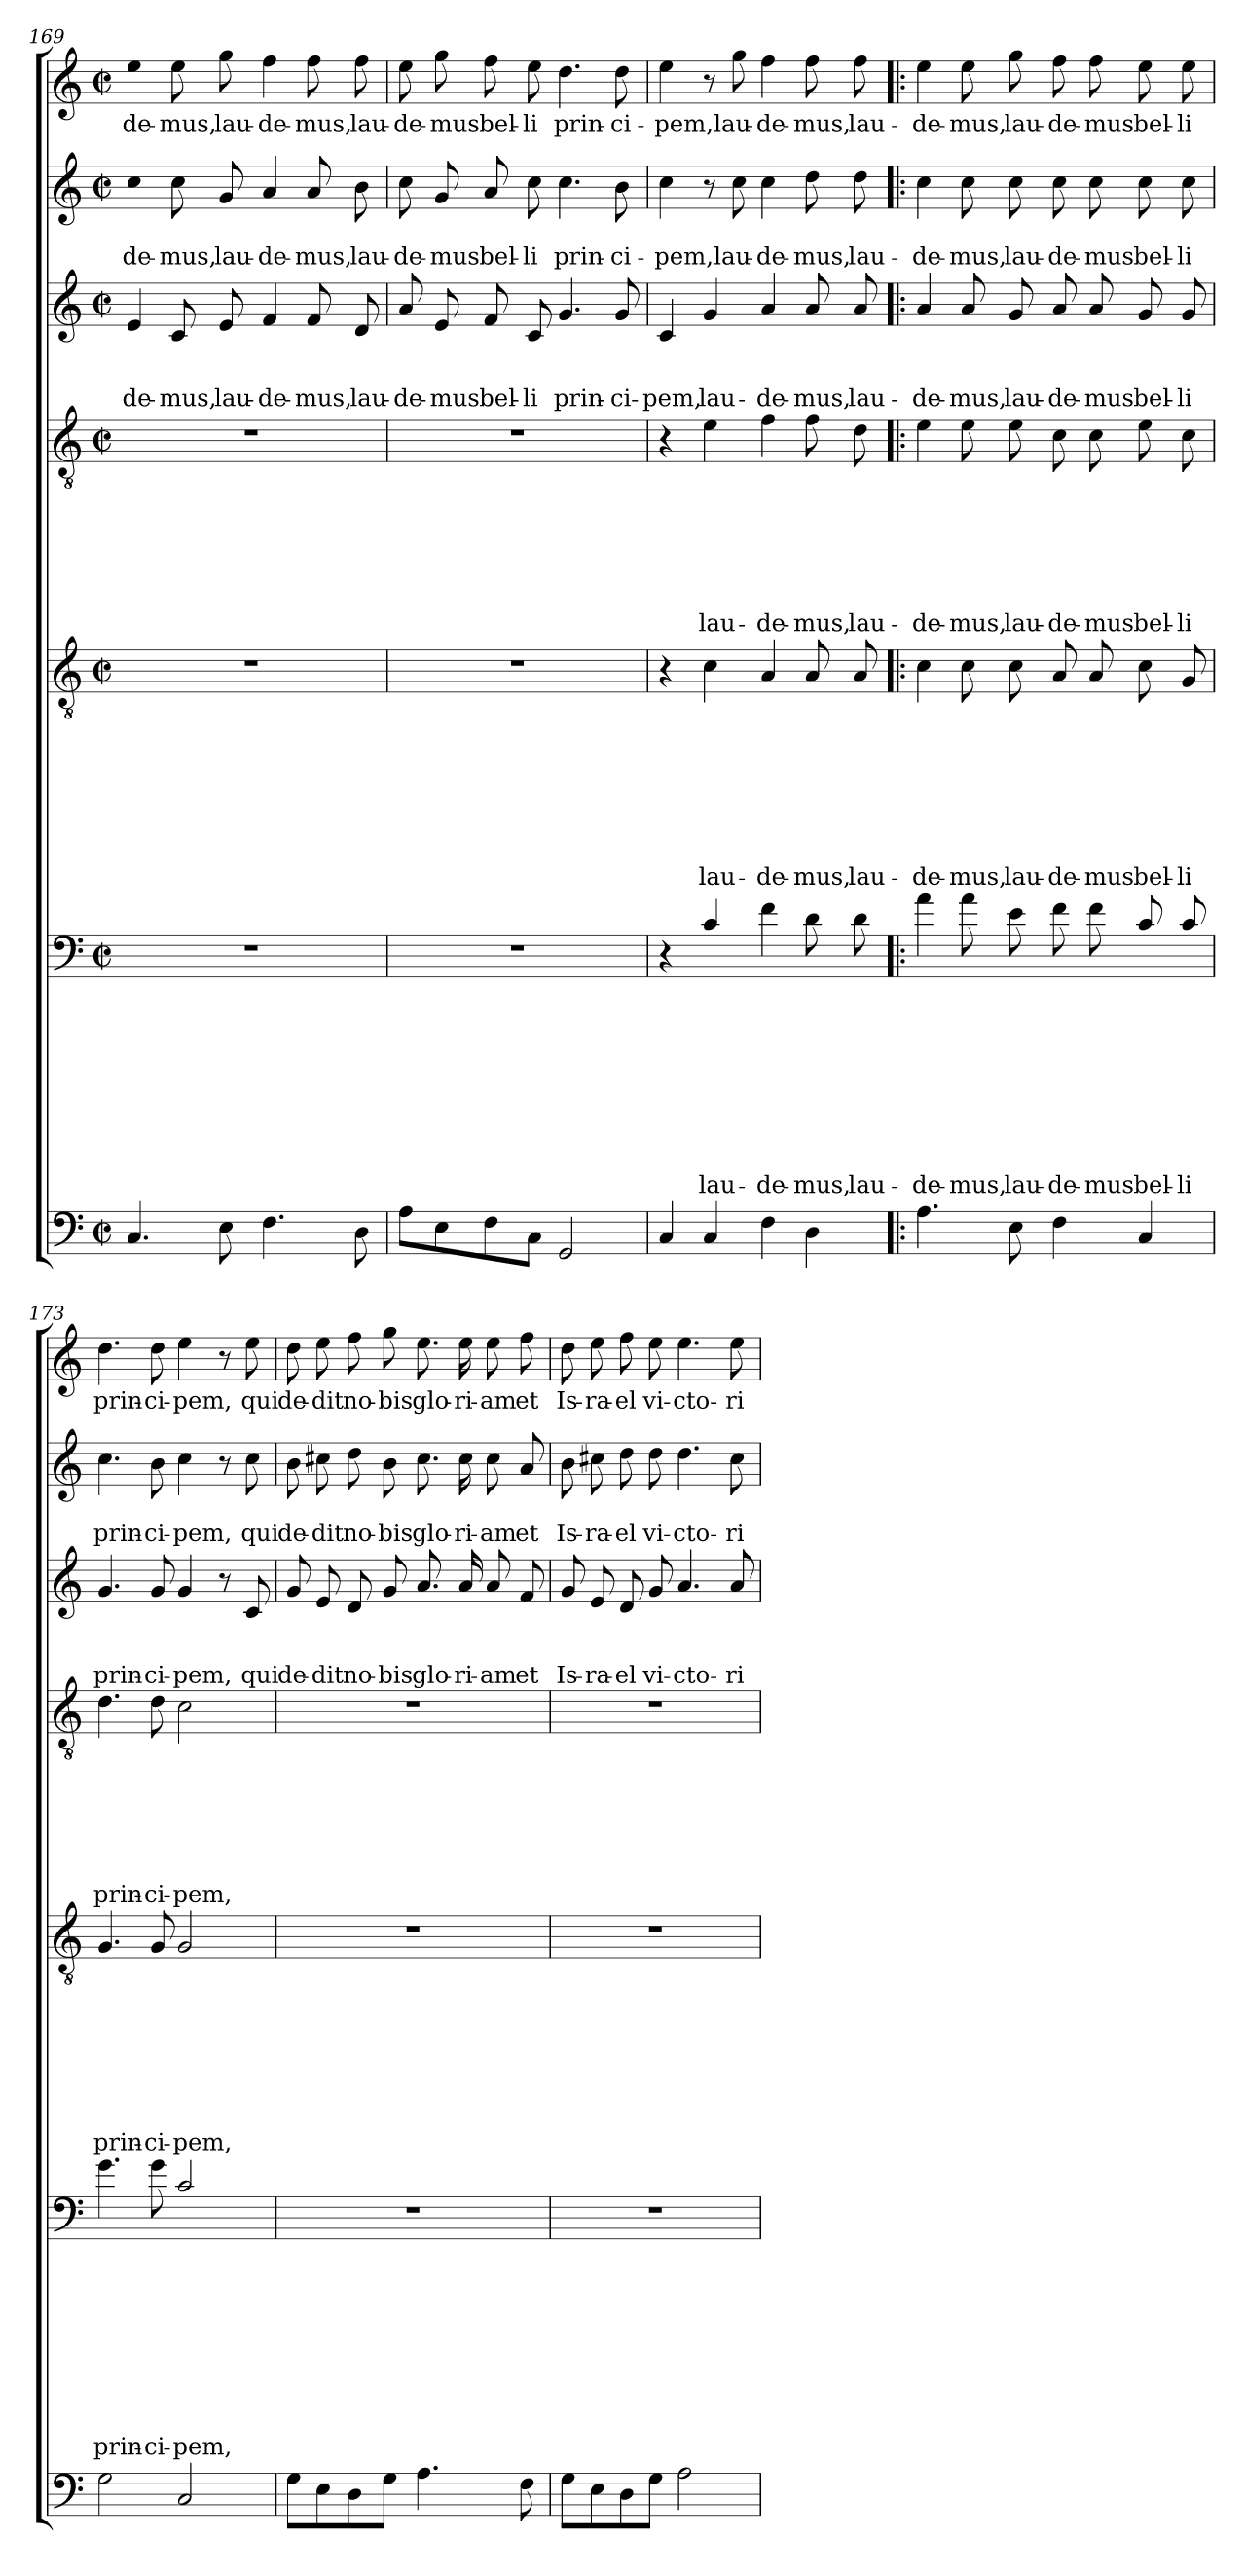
**kern	**kern	**text	**text	**text	**text	**text	**text	**text	**text	**text	**kern	**text	**text	**text	**text	**text	**text	**text	**text	**kern	**text	**text	**text	**text	**text	**text	**text	**kern	**text	**text	**text	**kern	**text	**text	**kern	**text
*part7	*part6	*part6	*part6	*part6	*part6	*part6	*part6	*part6	*part6	*part6	*part5	*part5	*part5	*part5	*part5	*part5	*part5	*part5	*part5	*part4	*part4	*part4	*part4	*part4	*part4	*part4	*part4	*part3	*part3	*part3	*part3	*part2	*part2	*part2	*part1	*part1
*staff7	*staff6	*staff6	*staff6	*staff6	*staff6	*staff6	*staff6	*staff6	*staff6	*staff6	*staff5	*staff5	*staff5	*staff5	*staff5	*staff5	*staff5	*staff5	*staff5	*staff4	*staff4	*staff4	*staff4	*staff4	*staff4	*staff4	*staff4	*staff3	*staff3	*staff3	*staff3	*staff2	*staff2	*staff2	*staff1	*staff1
*clefF4	*clefF4	*	*	*	*	*	*	*	*	*	*clefGv2	*	*	*	*	*	*	*	*	*clefGv2	*	*	*	*	*	*	*	*clefG2	*	*	*	*clefG2	*	*	*clefG2	*
*	*ITrd8c14	*	*	*	*	*	*	*	*	*	*	*	*	*	*	*	*	*	*	*	*	*	*	*	*	*	*	*	*	*	*	*	*	*	*	*
*k[]	*k[]	*	*	*	*	*	*	*	*	*	*k[]	*	*	*	*	*	*	*	*	*k[]	*	*	*	*	*	*	*	*k[]	*	*	*	*k[]	*	*	*k[]	*
*C:	*C:	*	*	*	*	*	*	*	*	*	*C:	*	*	*	*	*	*	*	*	*C:	*	*	*	*	*	*	*	*C:	*	*	*	*C:	*	*	*C:	*
*M2/2	*M2/2	*	*	*	*	*	*	*	*	*	*M2/2	*	*	*	*	*	*	*	*	*M2/2	*	*	*	*	*	*	*	*M2/2	*	*	*	*M2/2	*	*	*M2/2	*
*met(c|)	*met(c|)	*	*	*	*	*	*	*	*	*	*met(c|)	*	*	*	*	*	*	*	*	*met(c|)	*	*	*	*	*	*	*	*met(c|)	*	*	*	*met(c|)	*	*	*met(c|)	*
=169	=169	=169	=169	=169	=169	=169	=169	=169	=169	=169	=169	=169	=169	=169	=169	=169	=169	=169	=169	=169	=169	=169	=169	=169	=169	=169	=169	=169	=169	=169	=169	=169	=169	=169	=169	=169
!	!	!	!	!	!	!	!	!	!	!	!	!	!	!	!	!	!	!	!	!	!	!	!	!	!	!	!	!	!	!	!LO:LY:b	!	!	!LO:LY:b	!	!LO:LY:b
4.C/	1r	.	.	.	.	.	.	.	.	.	1r	.	.	.	.	.	.	.	.	1r	.	.	.	.	.	.	.	4e/	.	.	-de-	4cc\	.	-de-	4ee\	-de-
!	!	!	!	!	!	!	!	!	!	!	!	!	!	!	!	!	!	!	!	!	!	!	!	!	!	!	!	!	!	!	!LO:LY:b	!	!	!LO:LY:b	!	!LO:LY:b
.	.	.	.	.	.	.	.	.	.	.	.	.	.	.	.	.	.	.	.	.	.	.	.	.	.	.	.	8c/	.	.	-mus,	8cc\	.	-mus,	8ee\	-mus,
!	!	!	!	!	!	!	!	!	!	!	!	!	!	!	!	!	!	!	!	!	!	!	!	!	!	!	!	!	!	!	!LO:LY:b	!	!	!LO:LY:b	!	!LO:LY:b
8E\	.	.	.	.	.	.	.	.	.	.	.	.	.	.	.	.	.	.	.	.	.	.	.	.	.	.	.	8e/	.	.	lau-	8g/	.	lau-	8gg\	lau-
!	!	!	!	!	!	!	!	!	!	!	!	!	!	!	!	!	!	!	!	!	!	!	!	!	!	!	!	!	!	!	!LO:LY:b	!	!	!LO:LY:b	!	!LO:LY:b
4.F\	.	.	.	.	.	.	.	.	.	.	.	.	.	.	.	.	.	.	.	.	.	.	.	.	.	.	.	4f/	.	.	-de-	4a/	.	-de-	4ff\	-de-
!	!	!	!	!	!	!	!	!	!	!	!	!	!	!	!	!	!	!	!	!	!	!	!	!	!	!	!	!	!	!	!LO:LY:b	!	!	!LO:LY:b	!	!LO:LY:b
.	.	.	.	.	.	.	.	.	.	.	.	.	.	.	.	.	.	.	.	.	.	.	.	.	.	.	.	8f/	.	.	-mus,	8a/	.	-mus,	8ff\	-mus,
!	!	!	!	!	!	!	!	!	!	!	!	!	!	!	!	!	!	!	!	!	!	!	!	!	!	!	!	!	!	!	!LO:LY:b	!	!	!LO:LY:b	!	!LO:LY:b
8D\	.	.	.	.	.	.	.	.	.	.	.	.	.	.	.	.	.	.	.	.	.	.	.	.	.	.	.	8d/	.	.	lau-	8b\	.	lau-	8ff\	lau-
!!LO:PB:g=z
=170	=170	=170	=170	=170	=170	=170	=170	=170	=170	=170	=170	=170	=170	=170	=170	=170	=170	=170	=170	=170	=170	=170	=170	=170	=170	=170	=170	=170	=170	=170	=170	=170	=170	=170	=170	=170
!	!	!	!	!	!	!	!	!	!	!	!	!	!	!	!	!	!	!	!	!	!	!	!	!	!	!	!	!	!	!	!LO:LY:b	!	!	!LO:LY:b	!	!LO:LY:b
8A\L	1r	.	.	.	.	.	.	.	.	.	1r	.	.	.	.	.	.	.	.	1r	.	.	.	.	.	.	.	8a/	.	.	-de-	8cc\	.	-de-	8ee\	-de-
!	!	!	!	!	!	!	!	!	!	!	!	!	!	!	!	!	!	!	!	!	!	!	!	!	!	!	!	!	!	!	!LO:LY:b	!	!	!LO:LY:b	!	!LO:LY:b
8E\	.	.	.	.	.	.	.	.	.	.	.	.	.	.	.	.	.	.	.	.	.	.	.	.	.	.	.	8e/	.	.	-mus	8g/	.	-mus	8gg\	-mus
!	!	!	!	!	!	!	!	!	!	!	!	!	!	!	!	!	!	!	!	!	!	!	!	!	!	!	!	!	!	!	!LO:LY:b	!	!	!LO:LY:b	!	!LO:LY:b
8F\	.	.	.	.	.	.	.	.	.	.	.	.	.	.	.	.	.	.	.	.	.	.	.	.	.	.	.	8f/	.	.	bel-	8a/	.	bel-	8ff\	bel-
!	!	!	!	!	!	!	!	!	!	!	!	!	!	!	!	!	!	!	!	!	!	!	!	!	!	!	!	!	!	!	!LO:LY:b	!	!	!LO:LY:b	!	!LO:LY:b
8C\J	.	.	.	.	.	.	.	.	.	.	.	.	.	.	.	.	.	.	.	.	.	.	.	.	.	.	.	8c/	.	.	-li	8cc\	.	-li	8ee\	-li
!	!	!	!	!	!	!	!	!	!	!	!	!	!	!	!	!	!	!	!	!	!	!	!	!	!	!	!	!	!	!	!LO:LY:b	!	!	!LO:LY:b	!	!LO:LY:b
2GG/	.	.	.	.	.	.	.	.	.	.	.	.	.	.	.	.	.	.	.	.	.	.	.	.	.	.	.	4.g/	.	.	prin-	4.cc\	.	prin-	4.dd\	prin-
!	!	!	!	!	!	!	!	!	!	!	!	!	!	!	!	!	!	!	!	!	!	!	!	!	!	!	!	!	!	!	!LO:LY:b	!	!	!LO:LY:b	!	!LO:LY:b
.	.	.	.	.	.	.	.	.	.	.	.	.	.	.	.	.	.	.	.	.	.	.	.	.	.	.	.	8g/	.	.	-ci-	8b\	.	-ci-	8dd\	-ci-
=171	=171	=171	=171	=171	=171	=171	=171	=171	=171	=171	=171	=171	=171	=171	=171	=171	=171	=171	=171	=171	=171	=171	=171	=171	=171	=171	=171	=171	=171	=171	=171	=171	=171	=171	=171	=171
!	!	!	!	!	!	!	!	!	!	!	!	!	!	!	!	!	!	!	!	!	!	!	!	!	!	!	!	!	!	!	!LO:LY:b	!	!	!LO:LY:b	!	!LO:LY:b
4C/	4r	.	.	.	.	.	.	.	.	.	4r	.	.	.	.	.	.	.	.	4r	.	.	.	.	.	.	.	4c/	.	.	-pem,	4cc\	.	-pem,	4ee\	-pem,
!	!	!	!	!	!	!	!	!	!	!LO:LY:b	!	!	!	!	!	!	!	!	!LO:LY:b	!	!	!	!	!	!	!	!LO:LY:b	!	!	!	!LO:LY:b	!	!	!	!	!
4C/	4C/	.	.	.	.	.	.	.	.	lau-	4c\	.	.	.	.	.	.	.	lau-	4e\	.	.	.	.	.	.	lau-	4g/	.	.	lau-	8r	.	.	8r	.
!	!	!	!	!	!	!	!	!	!	!	!	!	!	!	!	!	!	!	!	!	!	!	!	!	!	!	!	!	!	!	!	!	!	!LO:LY:b	!	!LO:LY:b
.	.	.	.	.	.	.	.	.	.	.	.	.	.	.	.	.	.	.	.	.	.	.	.	.	.	.	.	.	.	.	.	8cc\	.	lau-	8gg\	lau-
!	!	!	!	!	!	!	!	!	!	!LO:LY:b	!	!	!	!	!	!	!	!	!LO:LY:b	!	!	!	!	!	!	!	!LO:LY:b	!	!	!	!LO:LY:b	!	!	!LO:LY:b	!	!LO:LY:b
4F\	4F\	.	.	.	.	.	.	.	.	-de-	4A/	.	.	.	.	.	.	.	-de-	4f\	.	.	.	.	.	.	-de-	4a/	.	.	-de-	4cc\	.	-de-	4ff\	-de-
!	!	!	!	!	!	!	!	!	!	!LO:LY:b	!	!	!	!	!	!	!	!	!LO:LY:b	!	!	!	!	!	!	!	!LO:LY:b	!	!	!	!LO:LY:b	!	!	!LO:LY:b	!	!LO:LY:b
4D\	8D\	.	.	.	.	.	.	.	.	-mus,	8A/	.	.	.	.	.	.	.	-mus,	8f\	.	.	.	.	.	.	-mus,	8a/	.	.	-mus,	8dd\	.	-mus,	8ff\	-mus,
!	!	!	!	!	!	!	!	!	!	!LO:LY:b	!	!	!	!	!	!	!	!	!LO:LY:b	!	!	!	!	!	!	!	!LO:LY:b	!	!	!	!LO:LY:b	!	!	!LO:LY:b	!	!LO:LY:b
.	8D\	.	.	.	.	.	.	.	.	lau-	8A/	.	.	.	.	.	.	.	lau-	8d\	.	.	.	.	.	.	lau-	8a/	.	.	lau-	8dd\	.	lau-	8ff\	lau-
=172!|:	=172!|:	=172!|:	=172!|:	=172!|:	=172!|:	=172!|:	=172!|:	=172!|:	=172!|:	=172!|:	=172!|:	=172!|:	=172!|:	=172!|:	=172!|:	=172!|:	=172!|:	=172!|:	=172!|:	=172!|:	=172!|:	=172!|:	=172!|:	=172!|:	=172!|:	=172!|:	=172!|:	=172!|:	=172!|:	=172!|:	=172!|:	=172!|:	=172!|:	=172!|:	=172!|:	=172!|:
!	!	!	!	!	!	!	!	!	!	!LO:LY:b	!	!	!	!	!	!	!	!	!LO:LY:b	!	!	!	!	!	!	!	!LO:LY:b	!	!	!	!LO:LY:b	!	!	!LO:LY:b	!	!LO:LY:b
4.A\	4A\	.	.	.	.	.	.	.	.	-de-	4c\	.	.	.	.	.	.	.	-de-	4e\	.	.	.	.	.	.	-de-	4a/	.	.	-de-	4cc\	.	-de-	4ee\	-de-
!	!	!	!	!	!	!	!	!	!	!LO:LY:b	!	!	!	!	!	!	!	!	!LO:LY:b	!	!	!	!	!	!	!	!LO:LY:b	!	!	!	!LO:LY:b	!	!	!LO:LY:b	!	!LO:LY:b
.	8A\	.	.	.	.	.	.	.	.	-mus,	8c\	.	.	.	.	.	.	.	-mus,	8e\	.	.	.	.	.	.	-mus,	8a/	.	.	-mus,	8cc\	.	-mus,	8ee\	-mus,
!	!	!	!	!	!	!	!	!	!	!LO:LY:b	!	!	!	!	!	!	!	!	!LO:LY:b	!	!	!	!	!	!	!	!LO:LY:b	!	!	!	!LO:LY:b	!	!	!LO:LY:b	!	!LO:LY:b
8E\	8E\	.	.	.	.	.	.	.	.	lau-	8c\	.	.	.	.	.	.	.	lau-	8e\	.	.	.	.	.	.	lau-	8g/	.	.	lau-	8cc\	.	lau-	8gg\	lau-
!	!	!	!	!	!	!	!	!	!	!LO:LY:b	!	!	!	!	!	!	!	!	!LO:LY:b	!	!	!	!	!	!	!	!LO:LY:b	!	!	!	!LO:LY:b	!	!	!LO:LY:b	!	!LO:LY:b
4F\	8F\	.	.	.	.	.	.	.	.	-de-	8A/	.	.	.	.	.	.	.	-de-	8c\	.	.	.	.	.	.	-de-	8a/	.	.	-de-	8cc\	.	-de-	8ff\	-de-
!	!	!	!	!	!	!	!	!	!	!LO:LY:b	!	!	!	!	!	!	!	!	!LO:LY:b	!	!	!	!	!	!	!	!LO:LY:b	!	!	!	!LO:LY:b	!	!	!LO:LY:b	!	!LO:LY:b
.	8F\	.	.	.	.	.	.	.	.	-mus	8A/	.	.	.	.	.	.	.	-mus	8c\	.	.	.	.	.	.	-mus	8a/	.	.	-mus	8cc\	.	-mus	8ff\	-mus
!	!	!	!	!	!	!	!	!	!	!LO:LY:b	!	!	!	!	!	!	!	!	!LO:LY:b	!	!	!	!	!	!	!	!LO:LY:b	!	!	!	!LO:LY:b	!	!	!LO:LY:b	!	!LO:LY:b
4C/	8C/	.	.	.	.	.	.	.	.	bel-	8c\	.	.	.	.	.	.	.	bel-	8e\	.	.	.	.	.	.	bel-	8g/	.	.	bel-	8cc\	.	bel-	8ee\	bel-
!	!	!	!	!	!	!	!	!	!	!LO:LY:b	!	!	!	!	!	!	!	!	!LO:LY:b	!	!	!	!	!	!	!	!LO:LY:b	!	!	!	!LO:LY:b	!	!	!LO:LY:b	!	!LO:LY:b
.	8C/	.	.	.	.	.	.	.	.	-li	8G/	.	.	.	.	.	.	.	-li	8c\	.	.	.	.	.	.	-li	8g/	.	.	-li	8cc\	.	-li	8ee\	-li
=173	=173	=173	=173	=173	=173	=173	=173	=173	=173	=173	=173	=173	=173	=173	=173	=173	=173	=173	=173	=173	=173	=173	=173	=173	=173	=173	=173	=173	=173	=173	=173	=173	=173	=173	=173	=173
!	!	!	!	!	!	!	!	!	!	!LO:LY:b	!	!	!	!	!	!	!	!	!LO:LY:b	!	!	!	!	!	!	!	!LO:LY:b	!	!	!	!LO:LY:b	!	!	!LO:LY:b	!	!LO:LY:b
2G\	4.G\	.	.	.	.	.	.	.	.	prin-	4.G/	.	.	.	.	.	.	.	prin-	4.d\	.	.	.	.	.	.	prin-	4.g/	.	.	prin-	4.cc\	.	prin-	4.dd\	prin-
!	!	!	!	!	!	!	!	!	!	!LO:LY:b	!	!	!	!	!	!	!	!	!LO:LY:b	!	!	!	!	!	!	!	!LO:LY:b	!	!	!	!LO:LY:b	!	!	!LO:LY:b	!	!LO:LY:b
.	8G\	.	.	.	.	.	.	.	.	-ci-	8G/	.	.	.	.	.	.	.	-ci-	8d\	.	.	.	.	.	.	-ci-	8g/	.	.	-ci-	8b\	.	-ci-	8dd\	-ci-
!	!	!	!	!	!	!	!	!	!	!LO:LY:b	!	!	!	!	!	!	!	!	!LO:LY:b	!	!	!	!	!	!	!	!LO:LY:b	!	!	!	!LO:LY:b	!	!	!LO:LY:b	!	!LO:LY:b
2C/	2C/	.	.	.	.	.	.	.	.	-pem,	2G/	.	.	.	.	.	.	.	-pem,	2c\	.	.	.	.	.	.	-pem,	4g/	.	.	-pem,	4cc\	.	-pem,	4ee\	-pem,
.	.	.	.	.	.	.	.	.	.	.	.	.	.	.	.	.	.	.	.	.	.	.	.	.	.	.	.	8r	.	.	.	8r	.	.	8r	.
!	!	!	!	!	!	!	!	!	!	!	!	!	!	!	!	!	!	!	!	!	!	!	!	!	!	!	!	!	!	!	!LO:LY:b	!	!	!LO:LY:b	!	!LO:LY:b
.	.	.	.	.	.	.	.	.	.	.	.	.	.	.	.	.	.	.	.	.	.	.	.	.	.	.	.	8c/	.	.	qui	8cc\	.	qui	8ee\	qui
!!LO:LB:g=z
=174	=174	=174	=174	=174	=174	=174	=174	=174	=174	=174	=174	=174	=174	=174	=174	=174	=174	=174	=174	=174	=174	=174	=174	=174	=174	=174	=174	=174	=174	=174	=174	=174	=174	=174	=174	=174
!	!	!	!	!	!	!	!	!	!	!	!	!	!	!	!	!	!	!	!	!	!	!	!	!	!	!	!	!	!	!	!LO:LY:b	!	!	!LO:LY:b	!	!LO:LY:b
8G\L	1r	.	.	.	.	.	.	.	.	.	1r	.	.	.	.	.	.	.	.	1r	.	.	.	.	.	.	.	8g/	.	.	de-	8b\	.	de-	8dd\	de-
!	!	!	!	!	!	!	!	!	!	!	!	!	!	!	!	!	!	!	!	!	!	!	!	!	!	!	!	!	!	!	!LO:LY:b	!	!	!LO:LY:b	!	!LO:LY:b
8E\	.	.	.	.	.	.	.	.	.	.	.	.	.	.	.	.	.	.	.	.	.	.	.	.	.	.	.	8e/	.	.	-dit	8cc#X\	.	-dit	8ee\	-dit
!	!	!	!	!	!	!	!	!	!	!	!	!	!	!	!	!	!	!	!	!	!	!	!	!	!	!	!	!	!	!	!LO:LY:b	!	!	!LO:LY:b	!	!LO:LY:b
8D\	.	.	.	.	.	.	.	.	.	.	.	.	.	.	.	.	.	.	.	.	.	.	.	.	.	.	.	8d/	.	.	no-	8dd\	.	no-	8ff\	no-
!	!	!	!	!	!	!	!	!	!	!	!	!	!	!	!	!	!	!	!	!	!	!	!	!	!	!	!	!	!	!	!LO:LY:b	!	!	!LO:LY:b	!	!LO:LY:b
8G\J	.	.	.	.	.	.	.	.	.	.	.	.	.	.	.	.	.	.	.	.	.	.	.	.	.	.	.	8g/	.	.	-bis	8b\	.	-bis	8gg\	-bis
!	!	!	!	!	!	!	!	!	!	!	!	!	!	!	!	!	!	!	!	!	!	!	!	!	!	!	!	!	!	!	!LO:LY:b	!	!	!LO:LY:b	!	!LO:LY:b
4.A\	.	.	.	.	.	.	.	.	.	.	.	.	.	.	.	.	.	.	.	.	.	.	.	.	.	.	.	8.a/	.	.	glo-	8.cc#\	.	glo-	8.ee\	glo-
!	!	!	!	!	!	!	!	!	!	!	!	!	!	!	!	!	!	!	!	!	!	!	!	!	!	!	!	!	!	!	!LO:LY:b	!	!	!LO:LY:b	!	!LO:LY:b
.	.	.	.	.	.	.	.	.	.	.	.	.	.	.	.	.	.	.	.	.	.	.	.	.	.	.	.	16a/	.	.	-ri-	16cc#\	.	-ri-	16ee\	-ri-
!	!	!	!	!	!	!	!	!	!	!	!	!	!	!	!	!	!	!	!	!	!	!	!	!	!	!	!	!	!	!	!LO:LY:b	!	!	!LO:LY:b	!	!LO:LY:b
.	.	.	.	.	.	.	.	.	.	.	.	.	.	.	.	.	.	.	.	.	.	.	.	.	.	.	.	8a/	.	.	-am	8cc#\	.	-am	8ee\	-am
!	!	!	!	!	!	!	!	!	!	!	!	!	!	!	!	!	!	!	!	!	!	!	!	!	!	!	!	!	!	!	!LO:LY:b	!	!	!LO:LY:b	!	!LO:LY:b
8F\	.	.	.	.	.	.	.	.	.	.	.	.	.	.	.	.	.	.	.	.	.	.	.	.	.	.	.	8f/	.	.	et	8a/	.	et	8ff\	et
=175	=175	=175	=175	=175	=175	=175	=175	=175	=175	=175	=175	=175	=175	=175	=175	=175	=175	=175	=175	=175	=175	=175	=175	=175	=175	=175	=175	=175	=175	=175	=175	=175	=175	=175	=175	=175
!	!	!	!	!	!	!	!	!	!	!	!	!	!	!	!	!	!	!	!	!	!	!	!	!	!	!	!	!	!	!	!LO:LY:b	!	!	!LO:LY:b	!	!LO:LY:b
8G\L	1r	.	.	.	.	.	.	.	.	.	1r	.	.	.	.	.	.	.	.	1r	.	.	.	.	.	.	.	8g/	.	.	Is-	8b\	.	Is-	8dd\	Is-
!	!	!	!	!	!	!	!	!	!	!	!	!	!	!	!	!	!	!	!	!	!	!	!	!	!	!	!	!	!	!	!LO:LY:b	!	!	!LO:LY:b	!	!LO:LY:b
8E\	.	.	.	.	.	.	.	.	.	.	.	.	.	.	.	.	.	.	.	.	.	.	.	.	.	.	.	8e/	.	.	-ra-	8cc#X\	.	-ra-	8ee\	-ra-
!	!	!	!	!	!	!	!	!	!	!	!	!	!	!	!	!	!	!	!	!	!	!	!	!	!	!	!	!	!	!	!LO:LY:b	!	!	!LO:LY:b	!	!LO:LY:b
8D\	.	.	.	.	.	.	.	.	.	.	.	.	.	.	.	.	.	.	.	.	.	.	.	.	.	.	.	8d/	.	.	-el	8dd\	.	-el	8ff\	-el
!	!	!	!	!	!	!	!	!	!	!	!	!	!	!	!	!	!	!	!	!	!	!	!	!	!	!	!	!	!	!	!LO:LY:b	!	!	!LO:LY:b	!	!LO:LY:b
8G\J	.	.	.	.	.	.	.	.	.	.	.	.	.	.	.	.	.	.	.	.	.	.	.	.	.	.	.	8g/	.	.	vi-	8dd\	.	vi-	8ee\	vi-
!	!	!	!	!	!	!	!	!	!	!	!	!	!	!	!	!	!	!	!	!	!	!	!	!	!	!	!	!	!	!	!LO:LY:b	!	!	!LO:LY:b	!	!LO:LY:b
2A\	.	.	.	.	.	.	.	.	.	.	.	.	.	.	.	.	.	.	.	.	.	.	.	.	.	.	.	4.a/	.	.	-cto-	4.dd\	.	-cto-	4.ee\	-cto-
!	!	!	!	!	!	!	!	!	!	!	!	!	!	!	!	!	!	!	!	!	!	!	!	!	!	!	!	!	!	!	!LO:LY:b	!	!	!LO:LY:b	!	!LO:LY:b
.	.	.	.	.	.	.	.	.	.	.	.	.	.	.	.	.	.	.	.	.	.	.	.	.	.	.	.	8a/	.	.	-ri-	8cc#\	.	-ri-	8ee\	-ri-
=	=	=	=	=	=	=	=	=	=	=	=	=	=	=	=	=	=	=	=	=	=	=	=	=	=	=	=	=	=	=	=	=	=	=	=	=
*-	*-	*-	*-	*-	*-	*-	*-	*-	*-	*-	*-	*-	*-	*-	*-	*-	*-	*-	*-	*-	*-	*-	*-	*-	*-	*-	*-	*-	*-	*-	*-	*-	*-	*-	*-	*-
